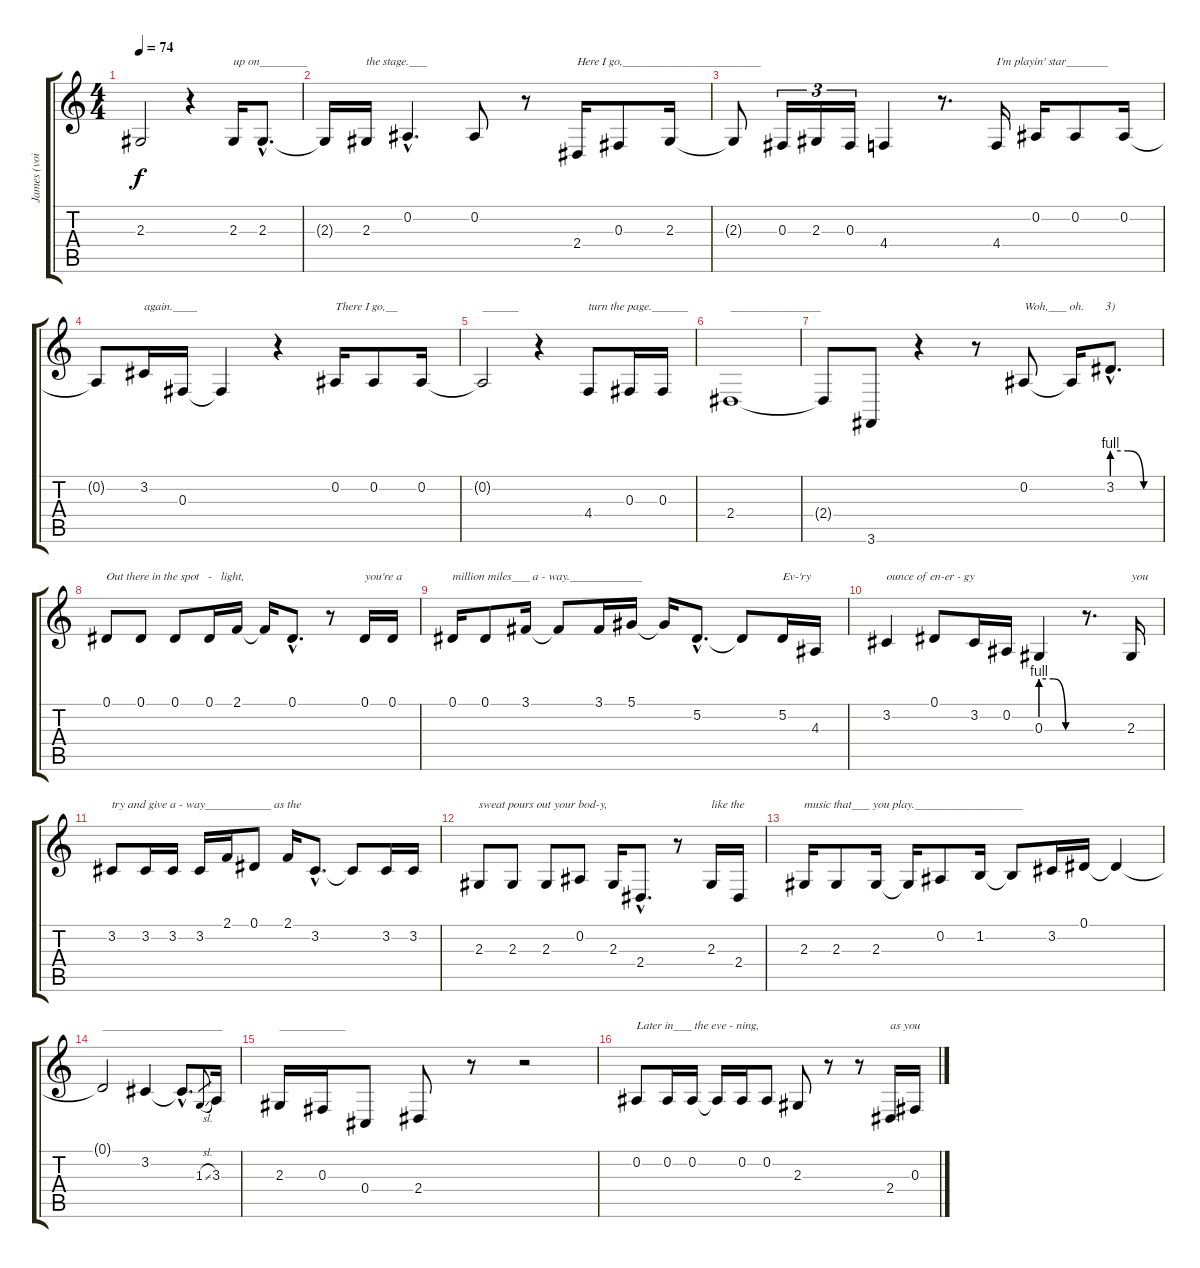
\track ("James (voice)" "James (voi") {instrument cello}
\staff {score tabs}
\tuning (Eb4 Bb3 Gb3 Db3 Ab2 Eb2) {hide}
\ts (4 4)
\tempo 74
\clef g2
\ks c
2.3.2{dy f} r.4 2.3.16{txt "up on________"} 2.3{hac}.8{d} |
2.3{t}.16 2.3.16{txt "the stage.___"} 0.2{hac}.4{d} 0.2.8 r.8 2.4.16{txt "Here I go,_______________________"} 0.3.8 2.3.16 |
2.3{t}.8 0.3.16{tu (3 2)} 2.3.16{tu (3 2)} 0.3.16{tu (3 2)} 4.4.4 r.8{d} 4.4.16{txt "I'm playin' star_______"} 0.2.16 0.2.8 0.2.16 |
0.2{t}.8 3.2.16{txt "again.____"} 0.3.16 0.3{t}.4 r.4 0.2.16{txt "There I go,__"} 0.2.8 0.2.16 |
0.2{t}.2{txt "______"} r.4 4.4.8{txt "turn the page.______"} 0.3.16 0.3.16 |
2.4.1{txt "_______________"} |
2.4{t}.8 3.6.8 r.4 r.8 0.2.8{txt "Woh,___ oh.       3)"} 0.2{t}.16 3.2{be (custom 0 4 20 4 40 0 60 0) hac}.8{d} |
0.1.8{txt "Out there in the spot   -   light,"} 0.1.8 0.1.8 0.1.16 2.1.16 2.1{t}.16 0.1{hac}.8{d} r.8 0.1.16{txt "you're a"} 0.1.16 |
0.1.16{txt "million miles___ a - way.____________"} 0.1.8 3.1.16 3.1{t}.8 3.1.16 5.1.16 5.1{t}.16 5.2{hac}.8{d} 5.2{t}.8 5.2.16{txt "Ev-'ry"} 4.3.16 |
3.2.4{txt "ounce of en-er - gy"} 0.1.8 3.2.16 0.2.16 0.3{be (custom 0 4 20 4 40 0 60 0)}.4 r.8{d} 2.3.16{txt "you"} |
3.2.8{txt "try and give a - way___________ as the"} 3.2.16 3.2.16 3.2.16 2.1.16 0.1.8 2.1.16 3.2{hac}.8{d} 3.2{t}.8 3.2.16 3.2.16 |
2.3.8{txt "sweat pours out your bod-y,"} 2.3.8 2.3.8 0.2.8 2.3.16 2.4{hac}.8{d} r.8 2.3.16{txt "like the"} 2.4.16 |
2.3.16{txt "music that___ you play.__________________"} 2.3.8 2.3.16 2.3{t}.16 0.2.8 1.2.16 1.2{t}.8 3.2.16 0.1.16 0.1{t}.4 |
0.1{t}.2{txt "____________________"} 3.2.4 3.2{hac t}.8{d} 1.3{sl}.8{gr} 3.3.16 |
2.3.16{txt "___________"} 0.3.16 0.4.8 2.4.8 r.8 r.2 |
0.2.8{txt "Later in___ the eve - ning,"} 0.2.16 0.2.16 0.2{t}.16 0.2.16 0.2.8 2.3.8 r.8 r.8 2.4.16{txt "as you"} 0.3.16
